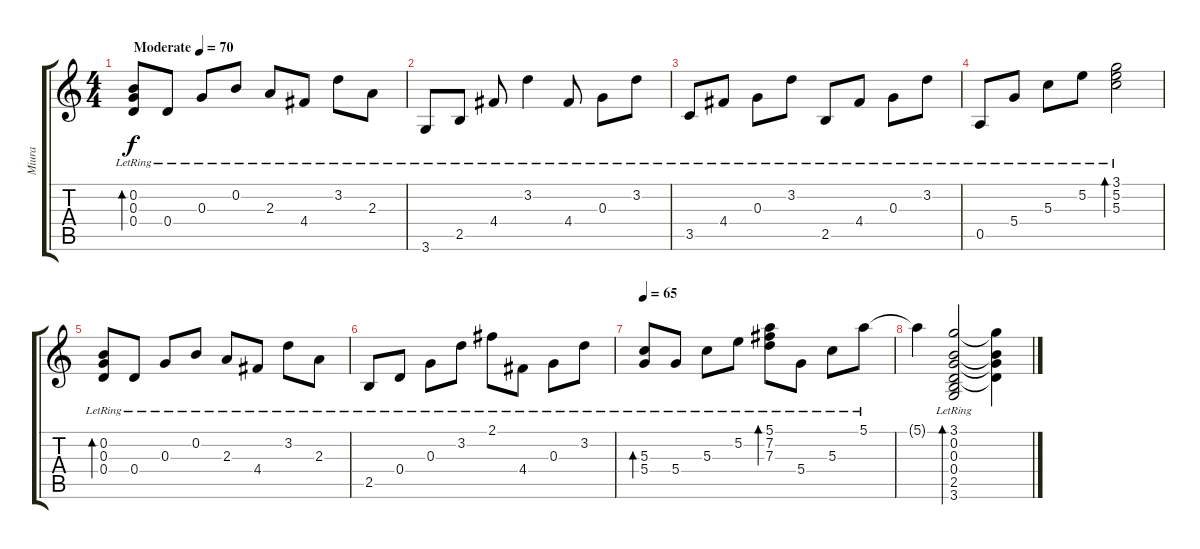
\track ("Miura" "Miura") {instrument acousticguitarsteel}
\staff {score tabs}
\tuning (E4 B3 G3 D3 A2 E2) {hide}
\ts (4 4)
\tempo (70 "Moderate")
\clef g2
\ks c
(0.2{lr} 0.3{lr} 0.4{lr}).8{bd 480 dy f instrument acousticguitarsteel} 0.4{lr}.8 0.3{lr}.8 0.2{lr}.8 2.3{lr}.8 4.4{lr}.8 3.2{lr}.8 2.3{lr}.8 |
3.6{lr}.8 2.5{lr}.8 4.4{lr}.8 3.2{lr}.4 4.4{lr}.8 0.3{lr}.8 3.2{lr}.8 |
3.5{lr}.8 4.4{lr}.8 0.3{lr}.8 3.2{lr}.8 2.5{lr}.8 4.4{lr}.8 0.3{lr}.8 3.2{lr}.8 |
0.5{lr}.8 5.4{lr}.8 5.3{lr}.8 5.2{lr}.8 (3.1{lr} 5.2{lr} 5.3{lr}).2{bd 240} |
(0.2{lr} 0.3{lr} 0.4{lr}).8{bd 480} 0.4{lr}.8 0.3{lr}.8 0.2{lr}.8 2.3{lr}.8 4.4{lr}.8 3.2{lr}.8 2.3{lr}.8 |
2.5{lr}.8 0.4{lr}.8 0.3{lr}.8 3.2{lr}.8 2.1{lr}.8 4.4{lr}.8 0.3{lr}.8 3.2{lr}.8 |
\tempo 65
(5.3{lr} 5.4{lr}).8{bd 480} 5.4{lr}.8 5.3{lr}.8 5.2{lr}.8 (5.1{lr} 7.2{lr} 7.3{lr}).8{bd 480} 5.4{lr}.8 5.3{lr}.8 5.1{lr}.8 |
5.1{t}.4 (3.1{lr} 0.2{lr} 0.3{lr} 0.4{lr} 2.5{lr} 3.6{lr}).2{bd 240} (3.1{t} 0.2{t} 0.3{t} 0.4{t}).4
